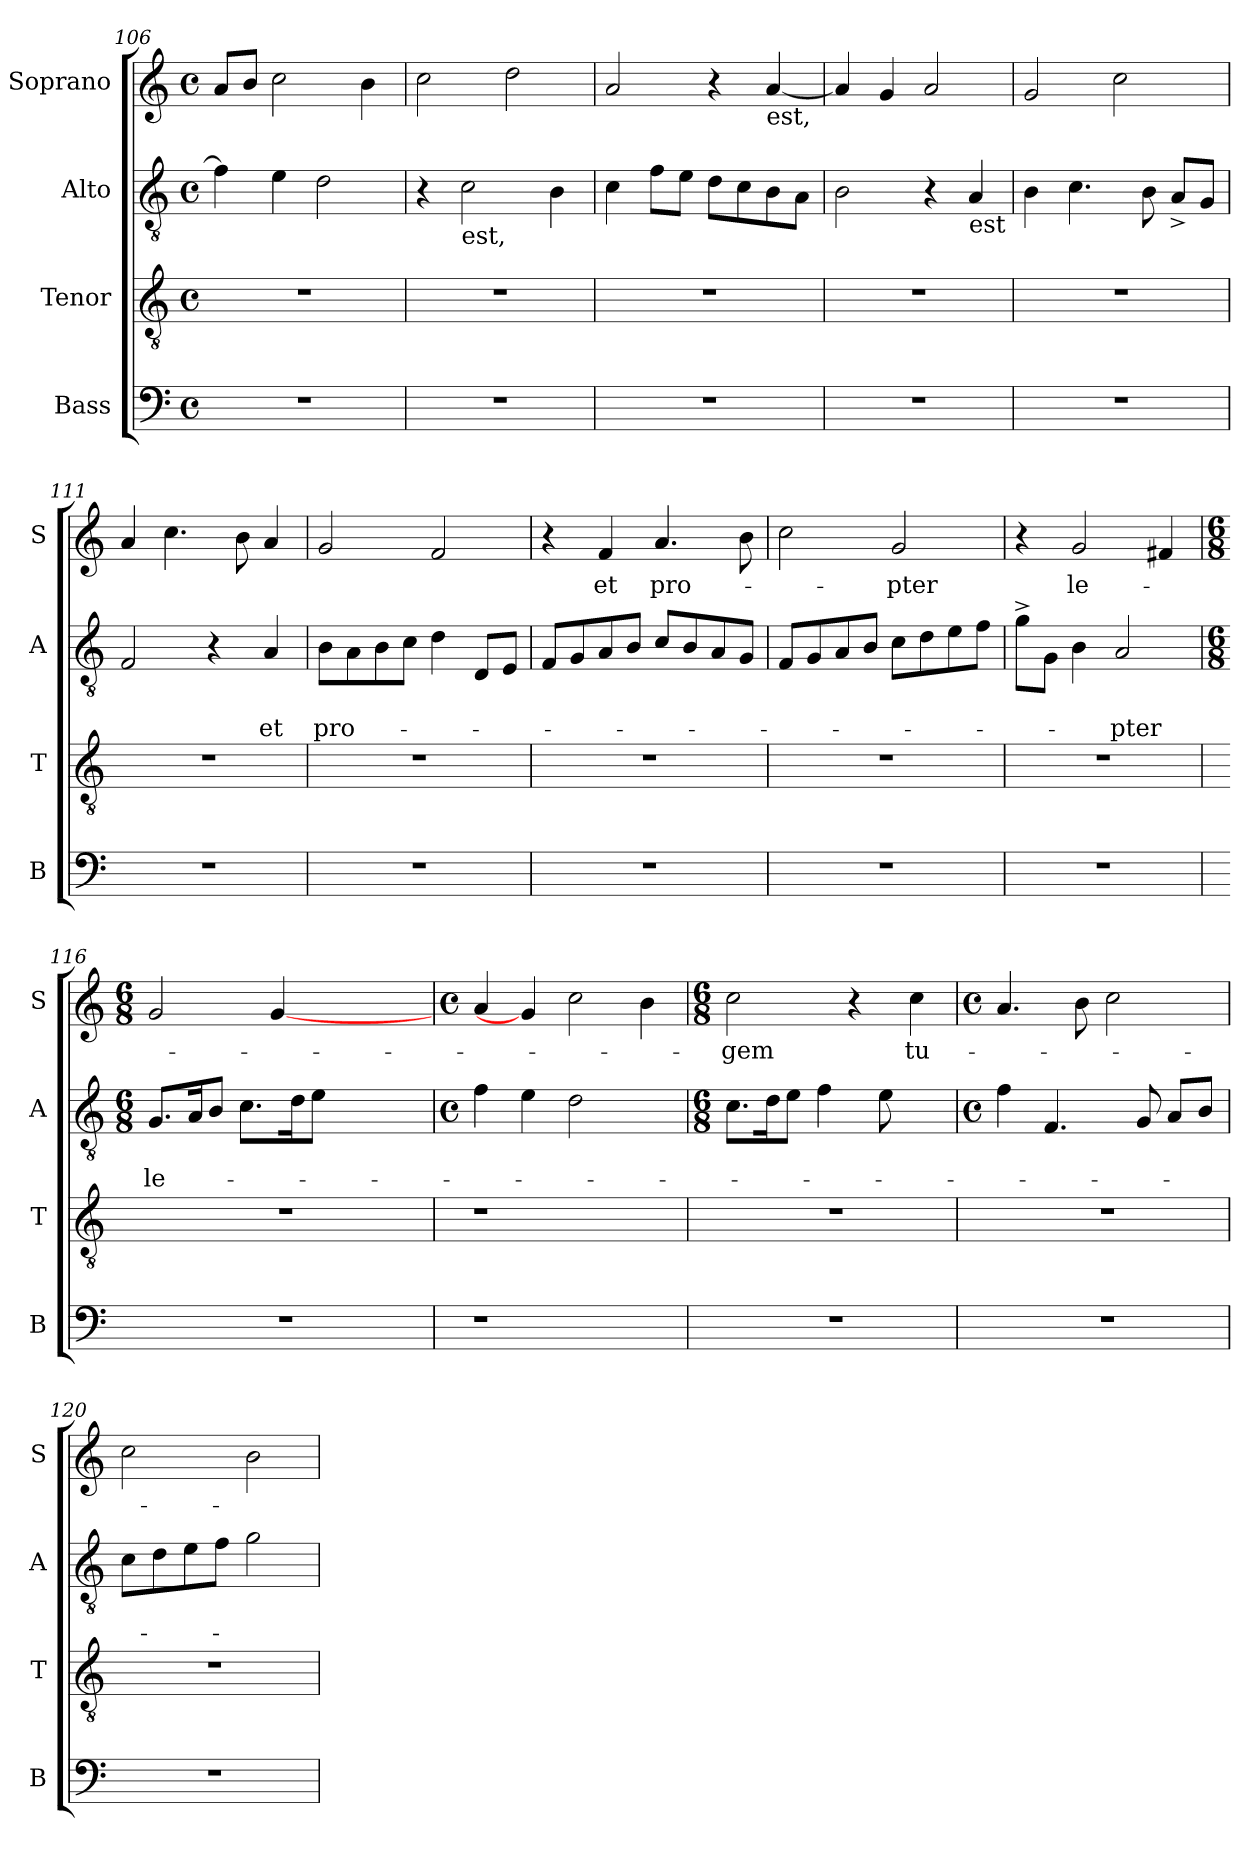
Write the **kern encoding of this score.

**kern	**kern	**kern	**text	**text	**kern	**text
*part4	*part3	*part2	*part2	*part2	*part1	*part1
*staff4	*staff3	*staff2	*staff2	*staff2	*staff1	*staff1
*I"Bass	*I"Tenor	*I"Alto	*	*	*I"Soprano	*
*I'B	*I'T	*I'A	*	*	*I'S	*
*clefF4	*clefGv2	*clefGv2	*	*	*clefG2	*
*k[]	*k[]	*k[]	*	*	*k[]	*
*C:	*C:	*C:	*	*	*C:	*
*M4/4	*M4/4	*M4/4	*	*	*M4/4	*
*met(c)	*met(c)	*met(c)	*	*	*met(c)	*
=106	=106	=106	=106	=106	=106	=106
1r	1r	4f\]	.	.	8a/L	.
.	.	.	.	.	8b/J	.
.	.	4e\	.	.	2cc\	.
.	.	2d\	.	.	.	.
.	.	.	.	.	4b\	.
=107	=107	=107	=107	=107	=107	=107
1r	1r	4r	.	.	2cc\	.
!	!	!LO:TX:b:t=est,	!	!	!	!
.	.	2c\	.	.	.	.
.	.	.	.	.	2dd\	.
.	.	4B\	.	.	.	.
=108	=108	=108	=108	=108	=108	=108
1r	1r	4c\	.	.	2a/	.
.	.	8f\L	.	.	.	.
.	.	8e\J	.	.	.	.
.	.	8d\L	.	.	4r	.
.	.	8c\	.	.	.	.
!	!	!	!	!	!LO:TX:b:t=est,	!
.	.	8B\	.	.	[<4a/	.
.	.	8A\J	.	.	.	.
=109	=109	=109	=109	=109	=109	=109
1r	1r	2B\	.	.	4a/]	.
.	.	.	.	.	4g/	.
.	.	4r	.	.	2a/	.
!	!	!LO:TX:b:t=est	!	!	!	!
.	.	4A/	.	.	.	.
=110	=110	=110	=110	=110	=110	=110
1r	1r	4B\	.	.	2g/	.
.	.	4.c\	.	.	.	.
.	.	.	.	.	2cc\	.
.	.	8B\	.	.	.	.
.	.	8A^</L	.	.	.	.
.	.	8G/J	.	.	.	.
!!LO:LB:g=z
=111	=111	=111	=111	=111	=111	=111
1r	1r	2F/	.	.	4a/	.
.	.	.	.	.	4.cc\	.
.	.	4r	.	.	.	.
.	.	.	.	.	8b\	.
!	!	!	!	!LO:LY:b	!	!
.	.	4A/	.	et	4a/	.
=112	=112	=112	=112	=112	=112	=112
!	!	!	!	!LO:LY:b	!	!
1r	1r	8B\L	.	pro-	2g/	.
.	.	8A\	.	.	.	.
.	.	8B\	.	.	.	.
.	.	8c\J	.	.	.	.
.	.	4d\	.	.	2f/	.
.	.	8D/L	.	.	.	.
.	.	8E/J	.	.	.	.
=113	=113	=113	=113	=113	=113	=113
1r	1r	8F/L	.	.	4r	.
.	.	8G/	.	.	.	.
!	!	!	!	!	!	!LO:LY:b
.	.	8A/	.	.	4f/	et
.	.	8B/J	.	.	.	.
!	!	!	!	!	!	!LO:LY:b
.	.	8c/L	.	.	4.a/	pro-
.	.	8B/	.	.	.	.
.	.	8A/	.	.	.	.
.	.	8G/J	.	.	8b\	.
=114	=114	=114	=114	=114	=114	=114
1r	1r	8F/L	.	.	2cc\	.
.	.	8G/	.	.	.	.
.	.	8A/	.	.	.	.
.	.	8B/J	.	.	.	.
!	!	!	!	!	!	!LO:LY:b
.	.	8c\L	.	.	2g/	-pter
.	.	8d\	.	.	.	.
.	.	8e\	.	.	.	.
.	.	8f\J	.	.	.	.
=115	=115	=115	=115	=115	=115	=115
1r	1r	8g^>\L	.	.	4r	.
.	.	8G\J	.	.	.	.
!	!	!	!	!	!	!LO:LY:b
.	.	4B\	.	.	2g/	le-
!	!	!	!	!LO:LY:b	!	!
.	.	2A/	.	-pter	.	.
.	.	.	.	.	4f#/	.
!!LO:LB:g=z
=116	=116	=116	=116	=116	=116	=116
*	*	*M6/8	*	*	*M6/8	*
!	!	!	!	!LO:LY:b	!	!
1r	1r	8.G/L	.	le-	2g/	.
.	.	16A/k	.	.	.	.
.	.	8B/J	.	.	.	.
.	.	8.c\L	.	.	.	.
.	.	.	.	.	[4g/	.
.	.	16d\k	.	.	.	.
.	.	8e\J	.	.	.	.
.	.	4ryy	.	.	4ryy	.
=117	=117	=117	=117	=117	=117	=117
*	*	*M4/4	*	*	*M4/4	*
*	*	*met(c)	*	*	*met(c)	*
1r	1r	4f\	.	.	4a/	.
.	.	4e\	.	.	4g/]	.
.	.	2d\	.	.	2cc\	.
4ryy	4ryy	4ryy	.	.	4b\	.
=118	=118	=118	=118	=118	=118	=118
*	*	*M6/8	*	*	*M6/8	*
!	!	!	!	!	!	!LO:LY:b
1r	1r	8.c\L	.	.	2cc\	-gem
.	.	16d\k	.	.	.	.
.	.	8e\J	.	.	.	.
.	.	4f\	.	.	.	.
.	.	.	.	.	4r	.
.	.	8e\	.	.	.	.
!	!	!	!	!	!	!LO:LY:b
.	.	4ryy	.	.	4cc\	tu-
=119	=119	=119	=119	=119	=119	=119
*	*	*M4/4	*	*	*M4/4	*
*	*	*met(c)	*	*	*met(c)	*
1r	1r	4f\	.	.	4.a/	.
.	.	4.F/	.	.	.	.
.	.	.	.	.	8b\	.
.	.	.	.	.	2cc\	.
.	.	8G/	.	.	.	.
.	.	8A/L	.	.	.	.
.	.	8B/J	.	.	.	.
=120	=120	=120	=120	=120	=120	=120
1r	1r	8c\L	.	.	2cc\	.
.	.	8d\	.	.	.	.
.	.	8e\	.	.	.	.
.	.	8f\J	.	.	.	.
.	.	2g\	.	.	2b\	.
=	=	=	=	=	=	=
*-	*-	*-	*-	*-	*-	*-
